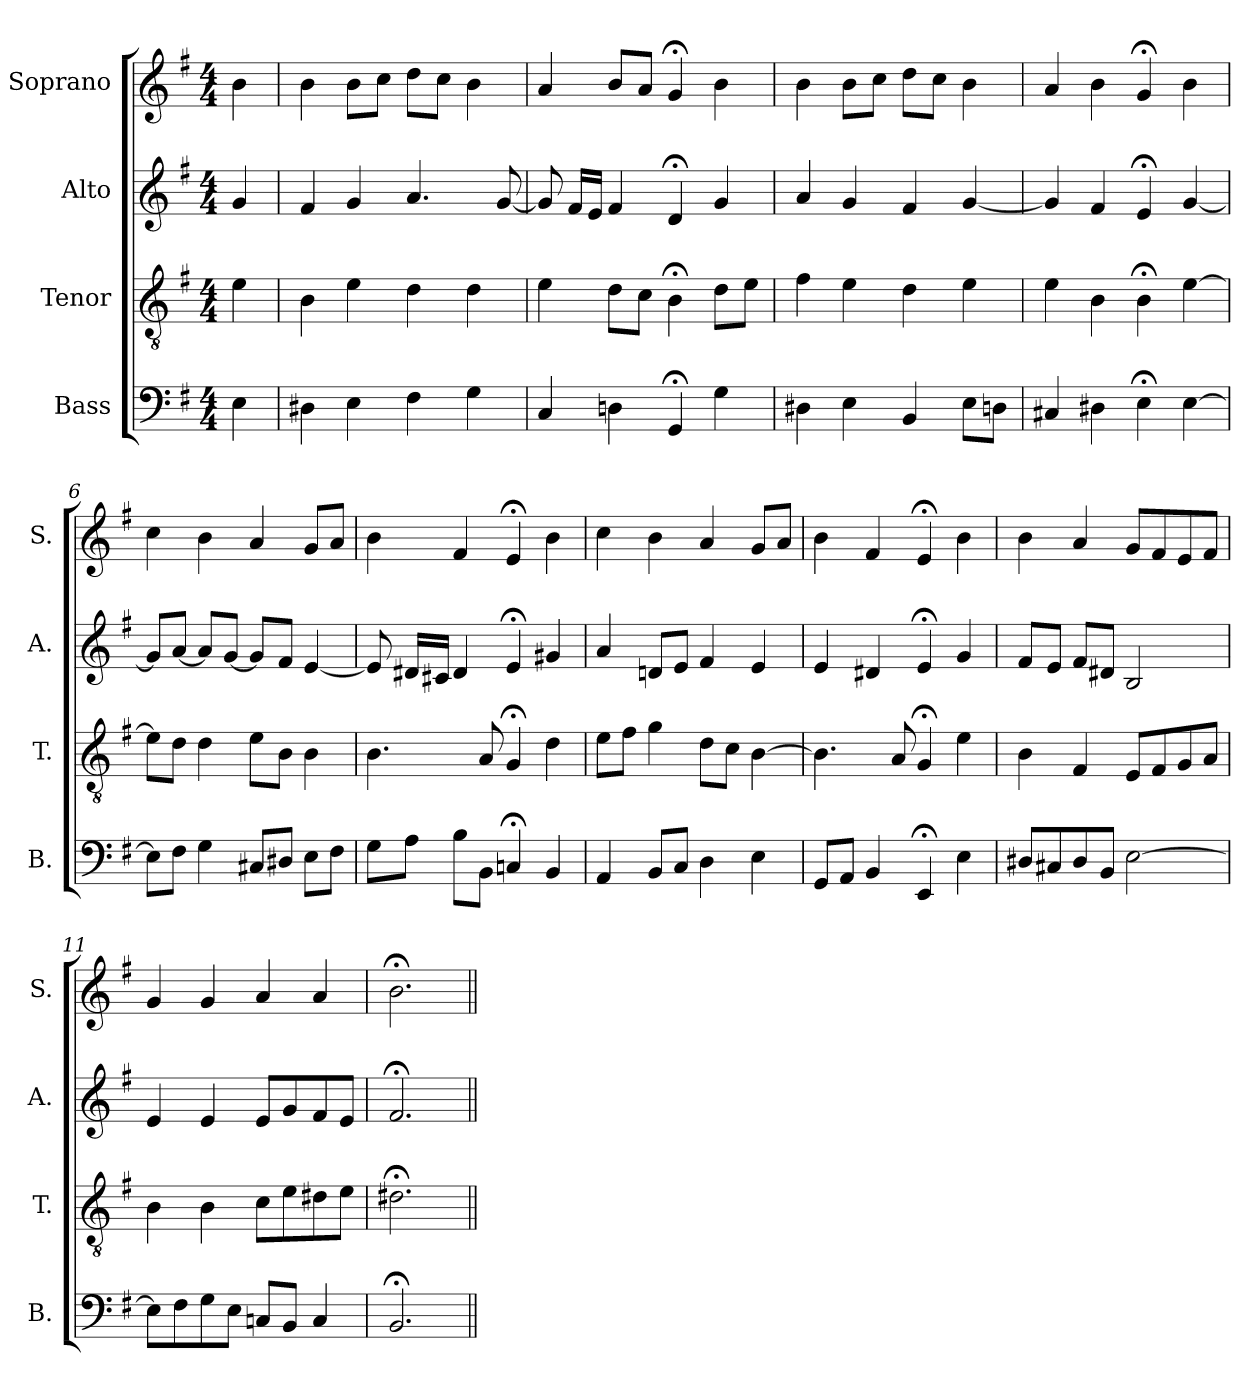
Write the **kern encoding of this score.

**kern	**kern	**kern	**kern
*part4	*part3	*part2	*part1
*staff4	*staff3	*staff2	*staff1
*I"Bass	*I"Tenor	*I"Alto	*I"Soprano
*I'B.	*I'T.	*I'A.	*I'S.
*clefF4	*clefGv2	*clefG2	*clefG2
*	*ITrd7c12	*	*
*k[f#]	*k[f#]	*k[f#]	*k[f#]
*G:	*G:	*G:	*G:
*M4/4	*M4/4	*M4/4	*M4/4
=1	=1	=1	=1
4E\	4E\	4g/	4b\
=2	=2	=2	=2
4D#X\	4BB\	4f#/	4b\
4E\	4E\	4g/	8b\L
.	.	.	8cc\J
4F#\	4D\	4.a/	8dd\L
.	.	.	8cc\J
4G\	4D\	.	4b\
.	.	[8g/	.
=3	=3	=3	=3
4C/	4E\	8g/]	4a/
.	.	16f#/LL	.
.	.	16e/JJ	.
4Dn\	8D\L	4f#/	8b/L
.	8C\J	.	8a/J
4GG;</	4BB;<\	4d;</	4g;</
4G\	8D\L	4g/	4b\
.	8E\J	.	.
=4	=4	=4	=4
4D#X\	4F#\	4a/	4b\
4E\	4E\	4g/	8b\L
.	.	.	8cc\J
4BB/	4D\	4f#/	8dd\L
.	.	.	8cc\J
8E\L	4E\	[4g/	4b\
8Dn\J	.	.	.
=5	=5	=5	=5
4C#X/	4E\	4g/]	4a/
4D#X\	4BB\	4f#/	4b\
4E;<\	4BB;<\	4e;</	4g;</
[4E\	[4E\	[4g/	4b\
!!LO:LB:g=z
=6	=6	=6	=6
8E\L]	8E\L]	8g/L]	4cc\
8F#\J	8D\J	[8a/J	.
4G\	4D\	8a/L]	4b\
.	.	[8g/J	.
8C#X/L	8E\L	8g/L]	4a/
8D#X/J	8BB\J	8f#/J	.
8E\L	4BB\	[4e/	8g/L
8F#\J	.	.	8a/J
=7	=7	=7	=7
8G\L	4.BB\	8e/]	4b\
8A\J	.	16d#X/LL	.
.	.	16c#X/JJ	.
8B\L	.	4d#/	4f#/
8BB\J	8AA/	.	.
4Cn;</	4GG;</	4e;</	4e;</
4BB/	4D\	4g#X/	4b\
=8	=8	=8	=8
4AA/	8E\L	4a/	4cc\
.	8F#\J	.	.
8BB/L	4G\	8dn/L	4b\
8C/J	.	8e/J	.
4D\	8D\L	4f#/	4a/
.	8C\J	.	.
4E\	[4BB\	4e/	8g/L
.	.	.	8a/J
!!LO:PB:g=z
=9	=9	=9	=9
8GG/L	4.BB\]	4e/	4b\
8AA/J	.	.	.
4BB/	.	4d#X/	4f#/
.	8AA/	.	.
4EE;</	4GG;</	4e;</	4e;</
4E\	4E\	4g/	4b\
=10	=10	=10	=10
8D#X/L	4BB\	8f#/L	4b\
8C#X/	.	8e/J	.
8D#/	4FF#/	8f#/L	4a/
8BB/J	.	8d#X/J	.
[2E\	8EE/L	2B/	8g/L
.	8FF#/	.	8f#/
.	8GG/	.	8e/
.	8AA/J	.	8f#/J
=11	=11	=11	=11
8E\L]	4BB\	4e/	4g/
8F#\	.	.	.
8G\	4BB\	4e/	4g/
8E\J	.	.	.
8Cn/L	8C\L	8e/L	4a/
8BB/J	8E\	8g/	.
4C/	8D#X\	8f#/	4a/
.	8E\J	8e/J	.
=12	=12	=12	=12
2.BB;</	2.D#X;<\	2.f#;</	2.b;<\
=||	=||	=||	=||
*-	*-	*-	*-
